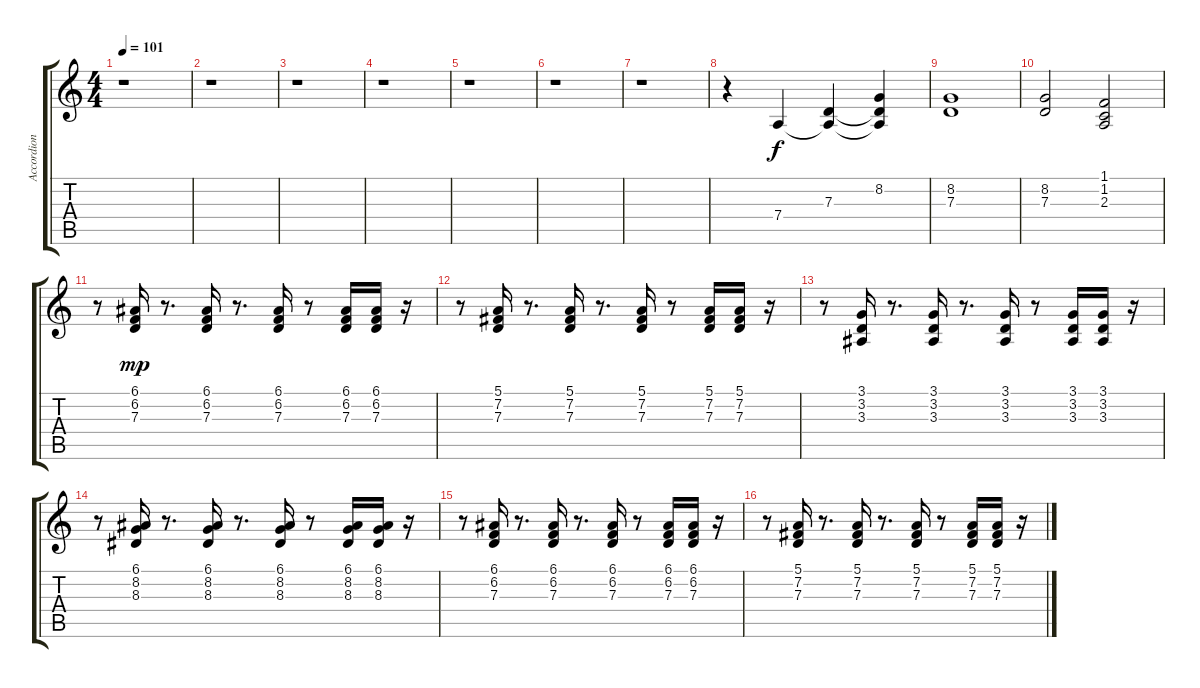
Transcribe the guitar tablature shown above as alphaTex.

\track ("Accordion" "Accordion") {instrument accordion}
\staff {score tabs}
\tuning (E4 B3 G3 D3 A2 E2) {hide}
\ts (4 4)
\tempo 101
\clef g2
\ks c
r.1{dy mp} |
r.1 |
r.1 |
r.1 |
r.1 |
r.1 |
r.1 |
r.4 7.4.4{dy f} (7.3 7.4{t}).4 (8.2 7.3{t} 7.4{t}).4 |
(8.2 7.3).1 |
(8.2 7.3).2 (1.1 1.2 2.3).2 |
r.8 (6.1 6.2 7.3).16{dy mp} r.8{d} (6.1 6.2 7.3).16 r.8{d} (6.1 6.2 7.3).16 r.8 (6.1 6.2 7.3).16 (6.1 6.2 7.3).16 r.16 |
r.8 (5.1 7.2 7.3).16 r.8{d} (5.1 7.2 7.3).16 r.8{d} (5.1 7.2 7.3).16 r.8 (5.1 7.2 7.3).16 (5.1 7.2 7.3).16 r.16 |
r.8 (3.1 3.2 3.3).16 r.8{d} (3.1 3.2 3.3).16 r.8{d} (3.1 3.2 3.3).16 r.8 (3.1 3.2 3.3).16 (3.1 3.2 3.3).16 r.16 |
r.8 (6.1 8.2 8.3).16 r.8{d} (6.1 8.2 8.3).16 r.8{d} (6.1 8.2 8.3).16 r.8 (6.1 8.2 8.3).16 (6.1 8.2 8.3).16 r.16 |
r.8 (6.1 6.2 7.3).16 r.8{d} (6.1 6.2 7.3).16 r.8{d} (6.1 6.2 7.3).16 r.8 (6.1 6.2 7.3).16 (6.1 6.2 7.3).16 r.16 |
r.8 (5.1 7.2 7.3).16 r.8{d} (5.1 7.2 7.3).16 r.8{d} (5.1 7.2 7.3).16 r.8 (5.1 7.2 7.3).16 (5.1 7.2 7.3).16 r.16
